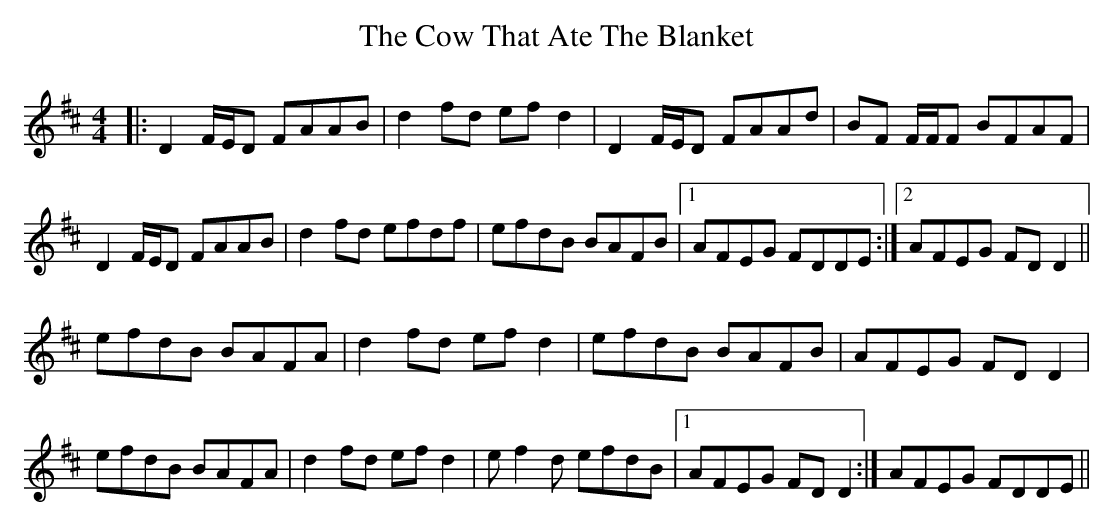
X:1
T: The Cow That Ate The Blanket
M: 4/4
L: 1/8
K: Dmaj
|:D2 F/E/D FAAB|d2 fd efd2|D2 F/E/D FAAd|BF F/F/F BFAF|
D2 F/E/D FAAB|d2 fd efdf|efdB BAFB|1 AFEG FDDE:|2 AFEG FDD2||
efdB BAFA|d2 fd efd2|efdB BAFB|AFEG FDD2|
efdB BAFA|d2 fd efd2|ef2d efdB|1 AFEG FDD2:|AFEG FDDE||
